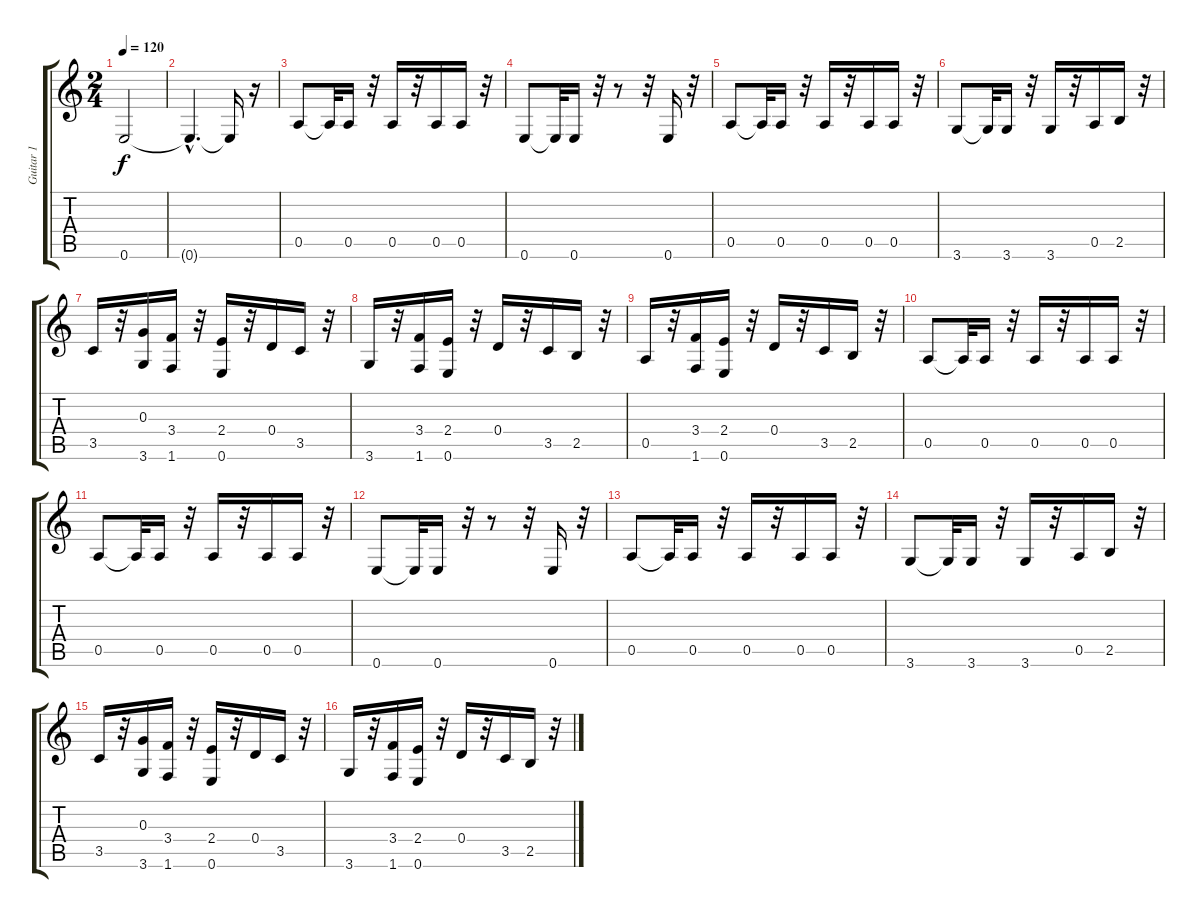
\track ("Guitar 1" "Guitar 1") {instrument acousticguitarnylon}
\staff {score tabs}
\tuning (E4 B3 G3 D3 A2 E2) {hide}
\ts (2 4)
\tempo 120
\clef g2
\ks c
0.6.2{dy f} |
0.6{hac t}.4{d} 0.6{t}.16 r.16 |
0.5.8 0.5{t}.32 0.5.16 r.32 0.5.16 r.32 0.5.16 0.5.16 r.32 |
0.6.8 0.6{t}.32 0.6.16 r.32 r.8 r.32 0.6.16 r.32 |
0.5.8 0.5{t}.32 0.5.16 r.32 0.5.16 r.32 0.5.16 0.5.16 r.32 |
3.6.8 3.6{t}.32 3.6.16 r.32 3.6.16 r.32 0.5.16 2.5.16 r.32 |
3.5.16 r.32 (0.3 3.6).16 (3.4 1.6).16 r.32 (2.4 0.6).16 r.32 0.4.16 3.5.16 r.32 |
3.6.16 r.32 (3.4 1.6).16 (2.4 0.6).16 r.32 0.4.16 r.32 3.5.16 2.5.16 r.32 |
0.5.16 r.32 (3.4 1.6).16 (2.4 0.6).16 r.32 0.4.16 r.32 3.5.16 2.5.16 r.32 |
0.5.8 0.5{t}.32 0.5.16 r.32 0.5.16 r.32 0.5.16 0.5.16 r.32 |
0.5.8 0.5{t}.32 0.5.16 r.32 0.5.16 r.32 0.5.16 0.5.16 r.32 |
0.6.8 0.6{t}.32 0.6.16 r.32 r.8 r.32 0.6.16 r.32 |
0.5.8 0.5{t}.32 0.5.16 r.32 0.5.16 r.32 0.5.16 0.5.16 r.32 |
3.6.8 3.6{t}.32 3.6.16 r.32 3.6.16 r.32 0.5.16 2.5.16 r.32 |
3.5.16 r.32 (0.3 3.6).16 (3.4 1.6).16 r.32 (2.4 0.6).16 r.32 0.4.16 3.5.16 r.32 |
3.6.16 r.32 (3.4 1.6).16 (2.4 0.6).16 r.32 0.4.16 r.32 3.5.16 2.5.16 r.32
